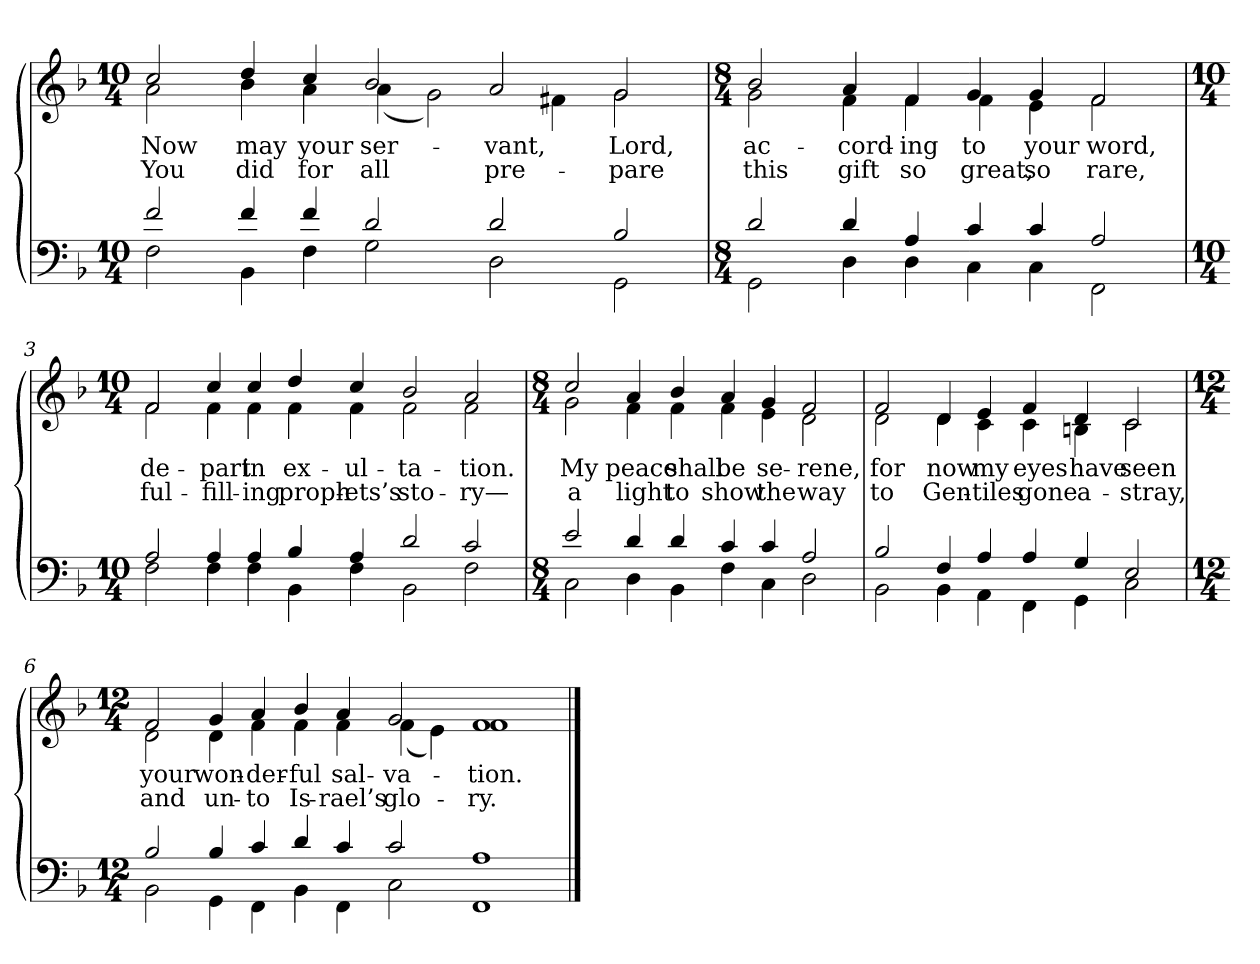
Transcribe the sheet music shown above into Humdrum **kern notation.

**kern	**kern	**text	**text
*part2	*part1	*part1	*part1
*staff2	*staff1	*staff1	*staff1
*clefF4	*clefG2	*	*
*k[b-]	*k[b-]	*	*
*M10/4	*M10/4	*	*
=1	=1	=1	=1
*^	*	*	*
!	!	!LO:TX:b:i:t=Verse	!	!
!	!	!	!LO:LY:b	!LO:LY:b
*	*	*^	*	*
2f/	2F\	2cc/	2a\	Now	You
!	!	!	!	!LO:LY:b	!LO:LY:b
4f/	4BB-\	4dd/	4b-\	may	did
!	!	!	!	!LO:LY:b	!LO:LY:b
4f/	4F\	4cc/	4a\	your	for
!	!	!	!	!LO:LY:b	!LO:LY:b
2d/	2G\	2b-/	(<4a\	ser-	all
.	.	.	2g\)	.	.
!	!	!	!	!LO:LY:b	!LO:LY:b
2d/	2D\	2a/	.	-vant,	pre-
.	.	.	4f#X\	.	.
!	!	!	!	!LO:LY:b	!LO:LY:b
2B-/	2GG\	2g/	2g\	Lord,	-pare
!!LO:LB:g=z	!!
=2'	=2'	=2'	=2'	=2'	=2'
*M8/4	*	*M8/4	*	*	*
!	!	!	!	!LO:LY:b	!LO:LY:b
2d/	2GG\	2b-/	2g\	ac-	this
!	!	!	!	!LO:LY:b	!LO:LY:b
4d/	4D\	4a/	4f\	-cord-	gift
!	!	!	!	!LO:LY:b	!LO:LY:b
4A/	4D\	4f/	4f\	-ing	so
!	!	!	!	!LO:LY:b	!LO:LY:b
4c/	4C\	4g/	4f\	to	great,
!	!	!	!	!LO:LY:b	!LO:LY:b
4c/	4C\	4g/	4e\	your	so
!	!	!	!	!LO:LY:b	!LO:LY:b
2A/	2FF\	2f/	2f\	word,	rare,
!!LO:LB:g=z	!!
=3'	=3'	=3'	=3'	=3'	=3'
*M10/4	*	*M10/4	*	*	*
!	!	!	!	!LO:LY:b	!LO:LY:b
2A/	2F\	2f/	2f\	de-	ful-
!	!	!	!	!LO:LY:b	!LO:LY:b
4A/	4F\	4cc/	4f\	-part	-fill-
!	!	!	!	!LO:LY:b	!LO:LY:b
4A/	4F\	4cc/	4f\	in	-ing
!	!	!	!	!LO:LY:b	!LO:LY:b
4B-/	4BB-\	4dd/	4f\	ex-	proph-
!	!	!	!	!LO:LY:b	!LO:LY:b
4A/	4F\	4cc/	4f\	-ul-	-ets’s
!	!	!	!	!LO:LY:b	!LO:LY:b
2d/	2BB-\	2b-/	2f\	-ta-	sto-
!	!	!	!	!LO:LY:b	!LO:LY:b
2c/	2F\	2a/	2f\	-tion.	-ry—
!!LO:LB:g=z	!!
=4'	=4'	=4'	=4'	=4'	=4'
*M8/4	*	*M8/4	*	*	*
!	!	!	!	!LO:LY:b	!LO:LY:b
2e/	2C\	2cc/	2g\	My	a
!	!	!	!	!LO:LY:b	!LO:LY:b
4d/	4D\	4a/	4f\	peace	light
!	!	!	!	!LO:LY:b	!LO:LY:b
4d/	4BB-\	4b-/	4f\	shall	to
!	!	!	!	!LO:LY:b	!LO:LY:b
4c/	4F\	4a/	4f\	be	show
!	!	!	!	!LO:LY:b	!LO:LY:b
4c/	4C\	4g/	4e\	se-	the
!	!	!	!	!LO:LY:b	!LO:LY:b
2A/	2D\	2f/	2d\	-rene,	way
!!LO:LB:g=z	!!
=5'	=5'	=5'	=5'	=5'	=5'
!	!	!	!	!LO:LY:b	!LO:LY:b
2B-/	2BB-\	2f/	2d\	for	to
!	!	!	!	!LO:LY:b	!LO:LY:b
4F/	4BB-\	4d/	4d\	now	Gen-
!	!	!	!	!LO:LY:b	!LO:LY:b
4A/	4AA\	4e/	4c\	my	-tiles
!	!	!	!	!LO:LY:b	!LO:LY:b
4A/	4FF\	4f/	4c\	eyes	gone
!	!	!	!	!LO:LY:b	!LO:LY:b
4G/	4GG\	4d/	4Bn\	have	a-
!	!	!	!	!LO:LY:b	!LO:LY:b
2E/	2C\	2c/	2c\	seen	-stray,
!!LO:LB:g=z	!!
=6'	=6'	=6'	=6'	=6'	=6'
*M12/4	*	*M12/4	*	*	*
!	!	!	!	!LO:LY:b	!LO:LY:b
2B-/	2BB-\	2f/	2d\	your	and
!	!	!	!	!LO:LY:b	!LO:LY:b
4B-/	4GG\	4g/	4d\	won-	un-
!	!	!	!	!LO:LY:b	!LO:LY:b
4c/	4FF\	4a/	4f\	-der-	-to
!	!	!	!	!LO:LY:b	!LO:LY:b
4d/	4BB-\	4b-/	4f\	-ful	Is-
!	!	!	!	!LO:LY:b	!LO:LY:b
4c/	4FF\	4a/	4f\	sal-	-rael’s
!	!	!	!	!LO:LY:b	!LO:LY:b
2c/	2C\	2g/	(<4f\	-va-	glo-
.	.	.	4e\)	.	.
!	!	!	!	!LO:LY:b	!LO:LY:b
1A	1FF	1f	1f	-tion.	-ry.
*v	*v	*	*	*	*
*	*v	*v	*	*
==	==	==	==
*-	*-	*-	*-
